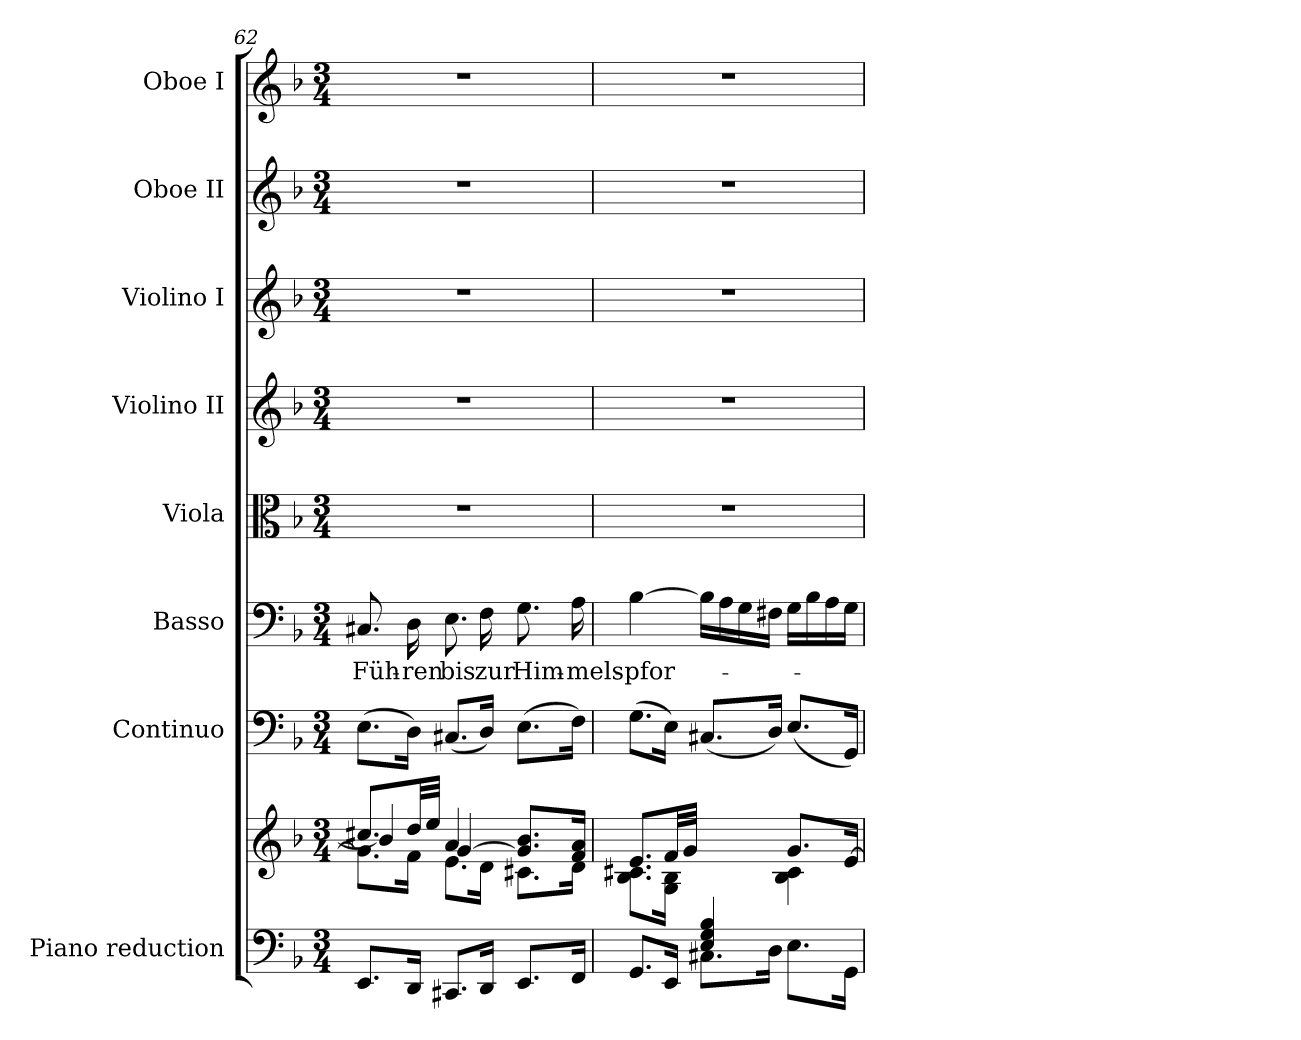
**kern	**kern	**kern	**kern	**text	**kern	**kern	**kern	**kern	**kern
*part8	*part8	*part7	*part6	*part6	*part5	*part4	*part3	*part2	*part1
*staff9	*staff8	*staff7	*staff6	*staff6	*staff5	*staff4	*staff3	*staff2	*staff1
*I"Piano reduction	*	*I"Continuo	*I"Basso	*	*I"Viola	*I"Violino II	*I"Violino I	*I"Oboe II	*I"Oboe I
*I'Pno	*	*	*	*	*	*	*	*I'Ob	*I'Ob
*clefF4	*clefG2	*clefF4	*clefF4	*	*clefC3	*clefG2	*clefG2	*clefG2	*clefG2
*k[b-]	*k[b-]	*k[b-]	*k[b-]	*	*k[b-]	*k[b-]	*k[b-]	*k[b-]	*k[b-]
*M3/4	*M3/4	*M3/4	*M3/4	*	*M3/4	*M3/4	*M3/4	*M3/4	*M3/4
=62	=62	=62	=62	=62	=62	=62	=62	=62	=62
*	*^	*	*	*	*	*	*	*	*
*	*	*^	*	*	*	*	*	*	*	*
!	!	!	!	!	!	!LO:LY:b	!	!	!	!	!
8.EE/L	8.cc#X/L	8.g\L]	4b-/]	(>8.E\L	8.C#X/	Füh-	2.r	2.r	2.r	2.r	2.r
!	!	!	!	!	!	!LO:LY:b	!	!	!	!	!
16DD/Jk	32dd/LL	16f\Jk	.	16D\Jk)	16D\	-ren	.	.	.	.	.
.	32ee/JJJ	.	.	.	.	.	.	.	.	.	.
!	!	!	!	!	!	!LO:LY:b	!	!	!	!	!
8.CC#X/L	4a/	8.e\L	[4g/	(<8.C#X/L	8.E\	bis	.	.	.	.	.
!	!	!	!	!	!	!LO:LY:b	!	!	!	!	!
16DD/Jk	.	16d\Jk	.	16D/Jk)	16F\	zur	.	.	.	.	.
!	!	!	!	!	!	!LO:LY:b	!	!	!	!	!
8.EE/L	8.g/] 8.b-/L	8.c#X\L	4ryy	(>8.E\L	8.G\	Him-	.	.	.	.	.
!	!	!	!	!	!	!LO:LY:b	!	!	!	!	!
16FF/Jk	16f/ 16a/Jk	16d\Jk	.	16F\Jk)	16A\	-mels-	.	.	.	.	.
*	*	*v	*v	*	*	*	*	*	*	*	*
!!LO:PB:g=z
=63	=63	=63	=63	=63	=63	=63	=63	=63	=63	=63
*^	*	*	*	*	*	*	*	*	*	*
!	!	!	!	!	!	!LO:LY:b	!	!	!	!	!
4ryy	8.GG/L	8.e/L	8.B-\ 8.c#X\L	(>8.G\L	[4B-\	-pfor-	2.r	2.r	2.r	2.r	2.r
.	16EE/Jk	32f/LL	16G\ 16B-\Jk	16E\Jk)	.	.	.	.	.	.	.
.	.	32g/JJJ	.	.	.	.	.	.	.	.	.
4E/ 4G/ 4B-/	8.C#X\L	4ryy	4ryy	(<8.C#X/L	16B-\LL]	.	.	.	.	.	.
.	.	.	.	.	16A\	.	.	.	.	.	.
.	.	.	.	.	16G\	.	.	.	.	.	.
.	16D\Jk	.	.	16D/Jk)	16F#X\JJ	.	.	.	.	.	.
4ryy	8.E\L	8.g/L	4B-\ 4c#\	(<8.E/L	16G\LL	.	.	.	.	.	.
.	.	.	.	.	16B-\	.	.	.	.	.	.
.	.	.	.	.	16A\	.	.	.	.	.	.
.	16GG\Jk	[16e/Jk	.	16GG/Jk)	16G\JJ	.	.	.	.	.	.
*v	*v	*	*	*	*	*	*	*	*	*	*
*	*v	*v	*	*	*	*	*	*	*	*
=	=	=	=	=	=	=	=	=	=
*-	*-	*-	*-	*-	*-	*-	*-	*-	*-
